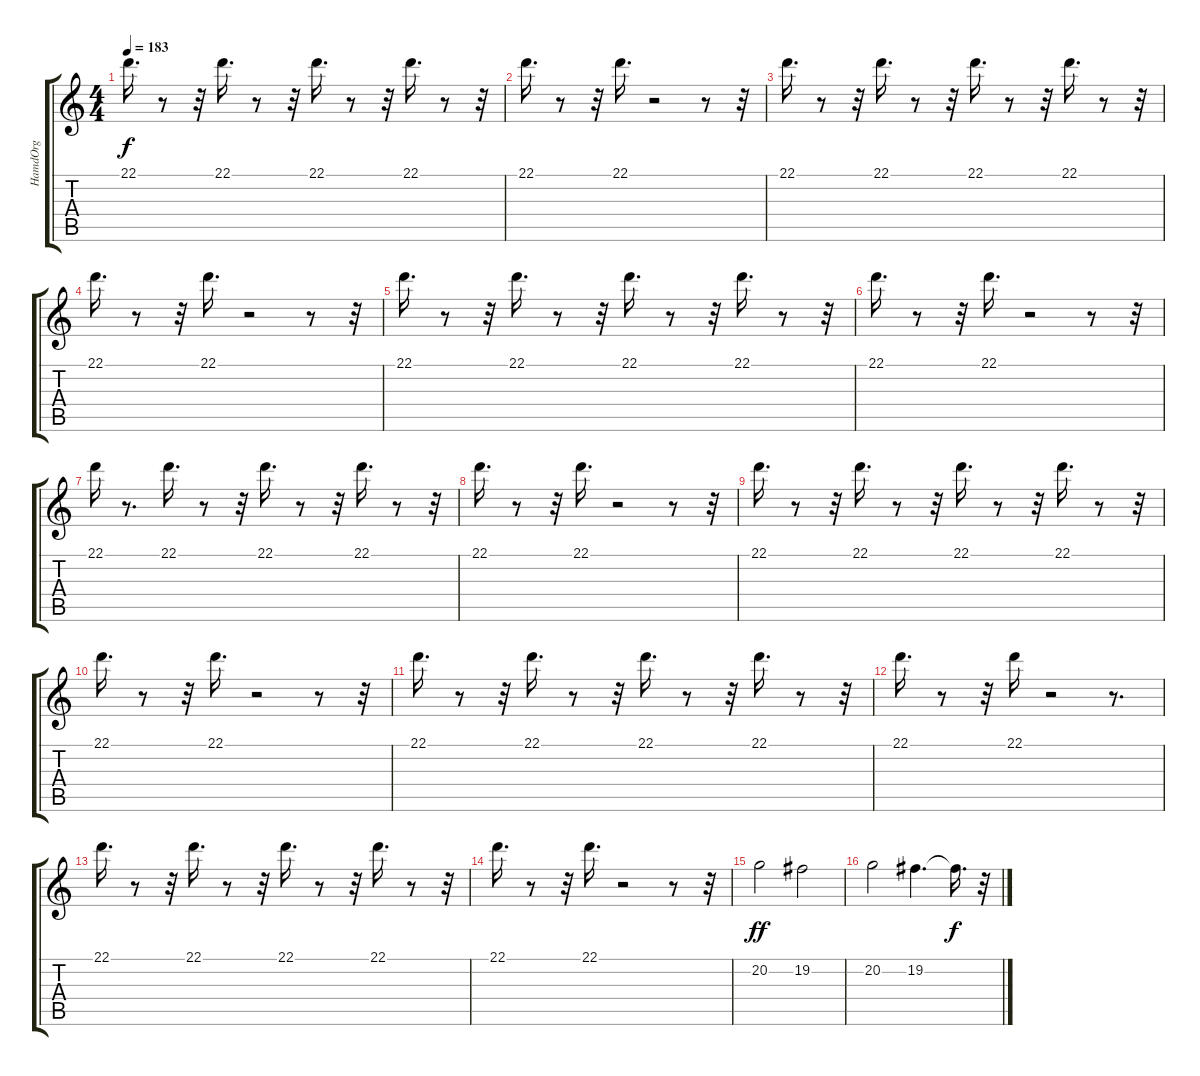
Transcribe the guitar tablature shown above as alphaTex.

\track ("HamdOrg" "HamdOrg") {instrument drawbarorgan}
\staff {score tabs}
\tuning (E4 B3 G3 D3 A2 E2) {hide}
\ts (4 4)
\tempo 183
\clef g2
\ks c
22.1.16{d dy f} r.8 r.32 22.1.16{d} r.8 r.32 22.1.16{d} r.8 r.32 22.1.16{d} r.8 r.32 |
22.1.16{d} r.8 r.32 22.1.16{d} r.2 r.8 r.32 |
22.1.16{d} r.8 r.32 22.1.16{d} r.8 r.32 22.1.16{d} r.8 r.32 22.1.16{d} r.8 r.32 |
22.1.16{d} r.8 r.32 22.1.16{d} r.2 r.8 r.32 |
22.1.16{d} r.8 r.32 22.1.16{d} r.8 r.32 22.1.16{d} r.8 r.32 22.1.16{d} r.8 r.32 |
22.1.16{d} r.8 r.32 22.1.16{d} r.2 r.8 r.32 |
22.1.16 r.8{d} 22.1.16{d} r.8 r.32 22.1.16{d} r.8 r.32 22.1.16{d} r.8 r.32 |
22.1.16{d} r.8 r.32 22.1.16{d} r.2 r.8 r.32 |
22.1.16{d} r.8 r.32 22.1.16{d} r.8 r.32 22.1.16{d} r.8 r.32 22.1.16{d} r.8 r.32 |
22.1.16{d} r.8 r.32 22.1.16{d} r.2 r.8 r.32 |
22.1.16{d} r.8 r.32 22.1.16{d} r.8 r.32 22.1.16{d} r.8 r.32 22.1.16{d} r.8 r.32 |
22.1.16{d} r.8 r.32 22.1.16 r.2 r.8{d} |
22.1.16{d} r.8 r.32 22.1.16{d} r.8 r.32 22.1.16{d} r.8 r.32 22.1.16{d} r.8 r.32 |
22.1.16{d} r.8 r.32 22.1.16{d} r.2 r.8 r.32 |
20.2.2{dy ff} 19.2.2 |
20.2.2 19.2.4{d} 19.2{t}.16{d dy f} r.32
